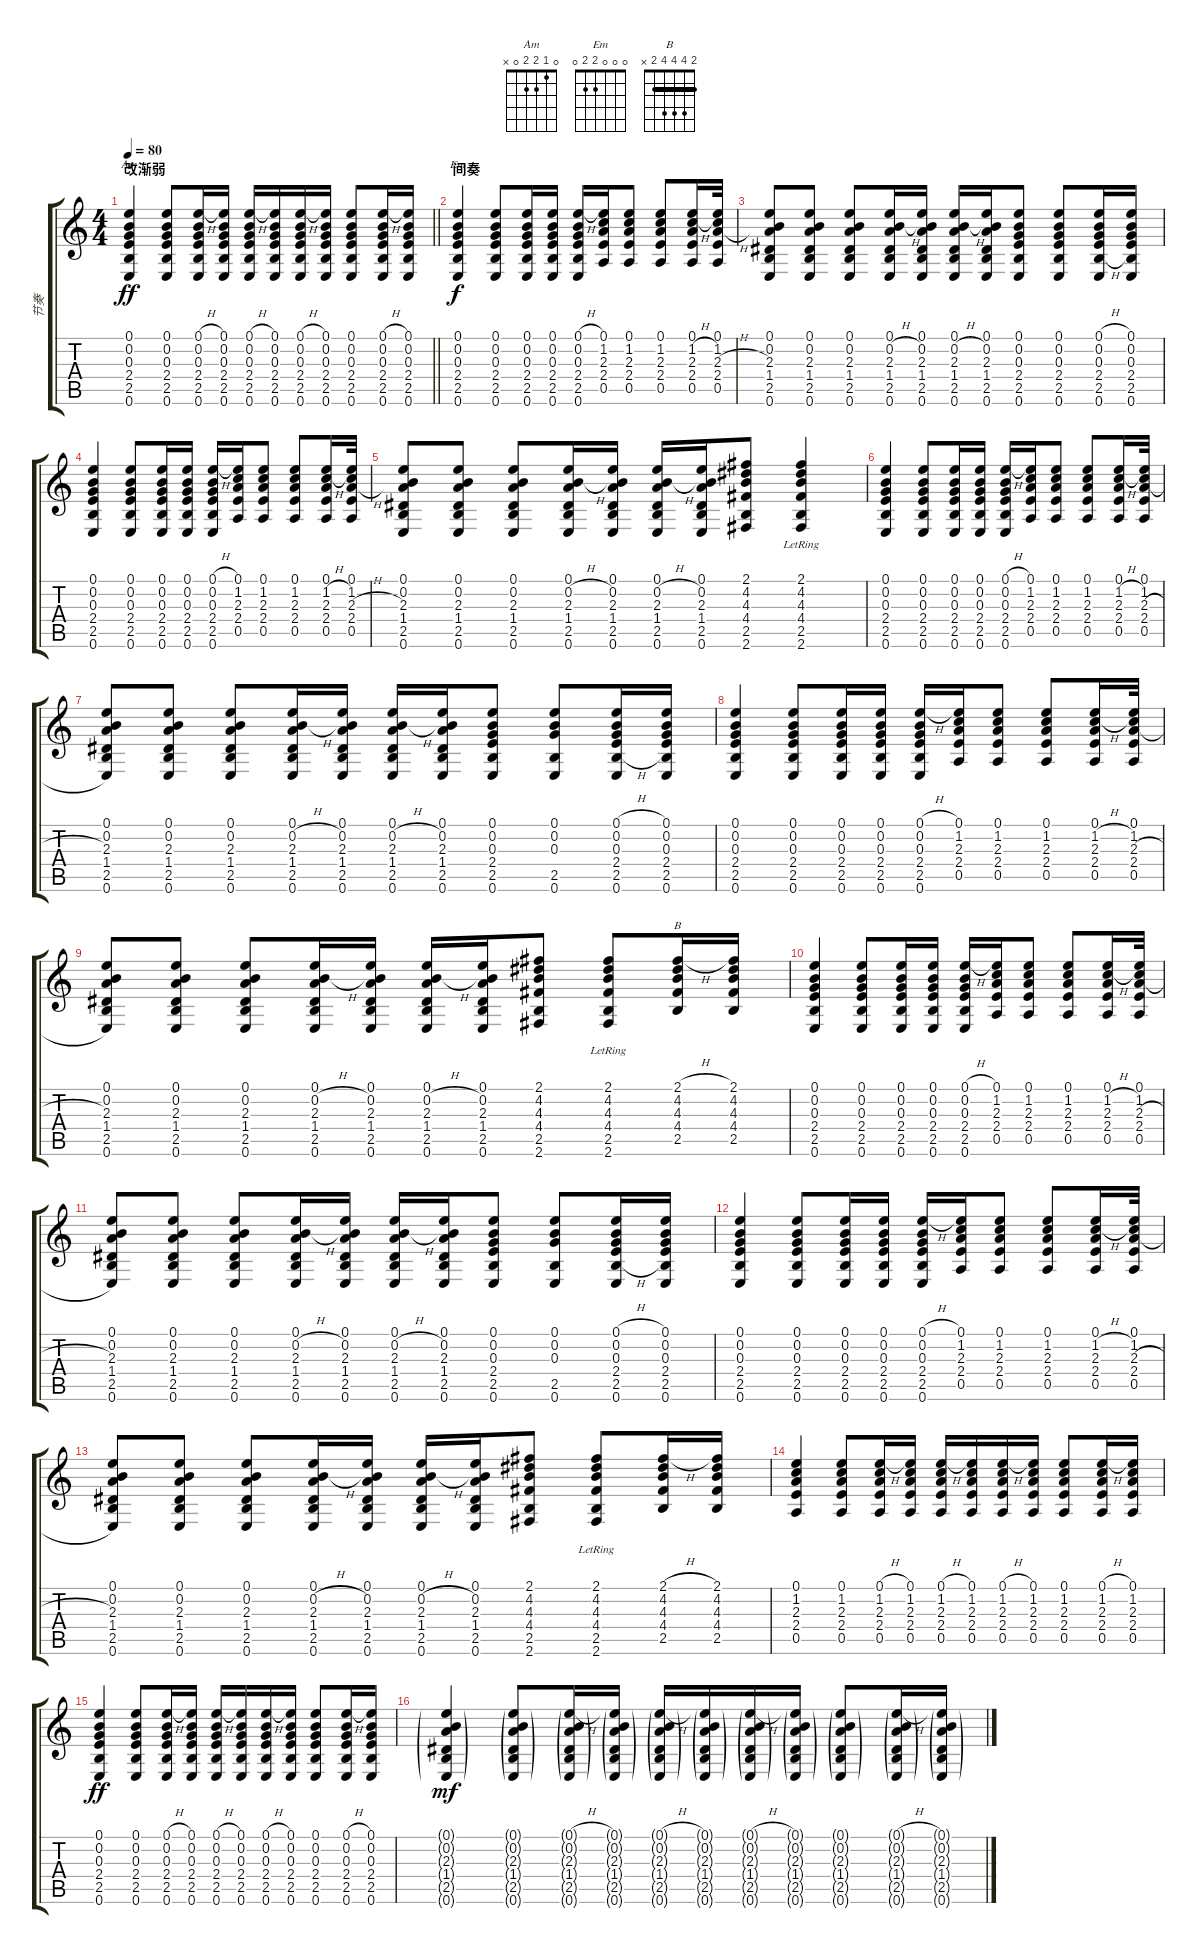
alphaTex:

\track ("节奏" "节奏") {instrument acousticguitarsteel}
\staff {score tabs}
\tuning (E4 B3 G3 D3 A2 E2) {hide}
\chord ("Am" 0 1 2 2 0 x)
\chord ("Em" 0 0 0 2 2 0)
\chord ("B" 2 4 4 4 2 x) {barre 2}
\ts (4 4)
\section ("" "改渐弱")
\tempo 80
\clef g2
\barLineRight lightlight
\ks c
(0.1 0.2 0.3 2.4 2.5 0.6).4{ch "Am" dy ff} (0.1 0.2 0.3 2.4 2.5 0.6).8 (0.1{h} 0.2 0.3 2.4 2.5 0.6).16 (0.1 0.2 0.3 2.4 2.5 0.6).16 (0.1{h} 0.2 0.3 2.4 2.5 0.6).16 (0.1 0.2 0.3 2.4 2.5 0.6).16 (0.1{h} 0.2 0.3 2.4 2.5 0.6).16 (0.1 0.2 0.3 2.4 2.5 0.6).16 (0.1 0.2 0.3 2.4 2.5 0.6).8 (0.1{h} 0.2 0.3 2.4 2.5 0.6).16 (0.1 0.2 0.3 2.4 2.5 0.6).16 |
\section ("" "间奏")
(0.1 0.2 0.3 2.4 2.5 0.6).4{ch "Em" dy f} (0.1 0.2 0.3 2.4 2.5 0.6).8 (0.1 0.2 0.3 2.4 2.5 0.6).16 (0.1 0.2 0.3 2.4 2.5 0.6).16 (0.1{h} 0.2 0.3 2.4 2.5 0.6).16 (0.1 1.2 2.3 2.4 0.5).16 (0.1 1.2 2.3 2.4 0.5).8 (0.1 1.2 2.3 2.4 0.5).8 (0.1 1.2{h} 2.3 2.4 0.5).16 (0.1 1.2 2.3{h} 2.4 0.5).32 |
(0.1 0.2 2.3 1.4 2.5 0.6).8 (0.1 0.2 2.3 1.4 2.5 0.6).8 (0.1 0.2 2.3 1.4 2.5 0.6).8 (0.1 0.2{h} 2.3 1.4 2.5 0.6).16 (0.1 0.2 2.3 1.4 2.5 0.6).16 (0.1 0.2{h} 2.3 1.4 2.5 0.6).16 (0.1 0.2 2.3 1.4 2.5 0.6).16 (0.1 0.2 0.3 2.4 2.5 0.6).8 (0.1 0.2 0.3 2.4 2.5 0.6).8 (0.1{h} 0.2 0.3 2.4 2.5{h} 0.6).16 (0.1 0.2 0.3 2.4 2.5 0.6).16 |
(0.1 0.2 0.3 2.4 2.5 0.6).4 (0.1 0.2 0.3 2.4 2.5 0.6).8 (0.1 0.2 0.3 2.4 2.5 0.6).16 (0.1 0.2 0.3 2.4 2.5 0.6).16 (0.1{h} 0.2 0.3 2.4 2.5 0.6).16 (0.1 1.2 2.3 2.4 0.5).16 (0.1 1.2 2.3 2.4 0.5).8 (0.1 1.2 2.3 2.4 0.5).8 (0.1 1.2{h} 2.3 2.4 0.5).16 (0.1 1.2 2.3{h} 2.4 0.5).32 |
(0.1 0.2 2.3 1.4 2.5 0.6).8 (0.1 0.2 2.3 1.4 2.5 0.6).8 (0.1 0.2 2.3 1.4 2.5 0.6).8 (0.1 0.2{h} 2.3 1.4 2.5 0.6).16 (0.1 0.2 2.3 1.4 2.5 0.6).16 (0.1 0.2{h} 2.3 1.4 2.5 0.6).16 (0.1 0.2 2.3 1.4 2.5 0.6).16 (2.1 4.2 4.3 4.4 2.5 2.6).8 (2.1 4.2{lr} 4.3 4.4 2.5 2.6).4 |
(0.1 0.2 0.3 2.4 2.5 0.6).4 (0.1 0.2 0.3 2.4 2.5 0.6).8 (0.1 0.2 0.3 2.4 2.5 0.6).16 (0.1 0.2 0.3 2.4 2.5 0.6).16 (0.1{h} 0.2 0.3 2.4 2.5 0.6).16 (0.1 1.2 2.3 2.4 0.5).16 (0.1 1.2 2.3 2.4 0.5).8 (0.1 1.2 2.3 2.4 0.5).8 (0.1 1.2{h} 2.3 2.4 0.5).16 (0.1 1.2 2.3{h} 2.4 0.5).32 |
(0.1 0.2 2.3 1.4 2.5 0.6).8 (0.1 0.2 2.3 1.4 2.5 0.6).8 (0.1 0.2 2.3 1.4 2.5 0.6).8 (0.1 0.2{h} 2.3 1.4 2.5 0.6).16 (0.1 0.2 2.3 1.4 2.5 0.6).16 (0.1 0.2{h} 2.3 1.4 2.5 0.6).16 (0.1 0.2 2.3 1.4 2.5 0.6).16 (0.1 0.2 0.3 2.4 2.5 0.6).8 (0.1 0.2 0.3 2.5 0.6).8 (0.1{h} 0.2 0.3 2.4 2.5{h} 0.6).16 (0.1 0.2 0.3 2.4 2.5 0.6).16 |
(0.1 0.2 0.3 2.4 2.5 0.6).4 (0.1 0.2 0.3 2.4 2.5 0.6).8 (0.1 0.2 0.3 2.4 2.5 0.6).16 (0.1 0.2 0.3 2.4 2.5 0.6).16 (0.1{h} 0.2 0.3 2.4 2.5 0.6).16 (0.1 1.2 2.3 2.4 0.5).16 (0.1 1.2 2.3 2.4 0.5).8 (0.1 1.2 2.3 2.4 0.5).8 (0.1 1.2{h} 2.3 2.4 0.5).16 (0.1 1.2 2.3{h} 2.4 0.5).32 |
(0.1 0.2 2.3 1.4 2.5 0.6).8 (0.1 0.2 2.3 1.4 2.5 0.6).8 (0.1 0.2 2.3 1.4 2.5 0.6).8 (0.1 0.2{h} 2.3 1.4 2.5 0.6).16 (0.1 0.2 2.3 1.4 2.5 0.6).16 (0.1 0.2{h} 2.3 1.4 2.5 0.6).16 (0.1 0.2 2.3 1.4 2.5 0.6).16 (2.1 4.2 4.3 4.4 2.5 2.6).8 (2.1 4.2{lr} 4.3 4.4 2.5 2.6).8 (2.1{h} 4.2 4.3 4.4 2.5).16{ch "B"} (2.1 4.2 4.3 4.4 2.5).16 |
(0.1 0.2 0.3 2.4 2.5 0.6).4 (0.1 0.2 0.3 2.4 2.5 0.6).8 (0.1 0.2 0.3 2.4 2.5 0.6).16 (0.1 0.2 0.3 2.4 2.5 0.6).16 (0.1{h} 0.2 0.3 2.4 2.5 0.6).16 (0.1 1.2 2.3 2.4 0.5).16 (0.1 1.2 2.3 2.4 0.5).8 (0.1 1.2 2.3 2.4 0.5).8 (0.1 1.2{h} 2.3 2.4 0.5).16 (0.1 1.2 2.3{h} 2.4 0.5).32 |
(0.1 0.2 2.3 1.4 2.5 0.6).8 (0.1 0.2 2.3 1.4 2.5 0.6).8 (0.1 0.2 2.3 1.4 2.5 0.6).8 (0.1 0.2{h} 2.3 1.4 2.5 0.6).16 (0.1 0.2 2.3 1.4 2.5 0.6).16 (0.1 0.2{h} 2.3 1.4 2.5 0.6).16 (0.1 0.2 2.3 1.4 2.5 0.6).16 (0.1 0.2 0.3 2.4 2.5 0.6).8 (0.1 0.2 0.3 2.5 0.6).8 (0.1{h} 0.2 0.3 2.4 2.5{h} 0.6).16 (0.1 0.2 0.3 2.4 2.5 0.6).16 |
(0.1 0.2 0.3 2.4 2.5 0.6).4 (0.1 0.2 0.3 2.4 2.5 0.6).8 (0.1 0.2 0.3 2.4 2.5 0.6).16 (0.1 0.2 0.3 2.4 2.5 0.6).16 (0.1{h} 0.2 0.3 2.4 2.5 0.6).16 (0.1 1.2 2.3 2.4 0.5).16 (0.1 1.2 2.3 2.4 0.5).8 (0.1 1.2 2.3 2.4 0.5).8 (0.1 1.2{h} 2.3 2.4 0.5).16 (0.1 1.2 2.3{h} 2.4 0.5).32 |
(0.1 0.2 2.3 1.4 2.5 0.6).8 (0.1 0.2 2.3 1.4 2.5 0.6).8 (0.1 0.2 2.3 1.4 2.5 0.6).8 (0.1 0.2{h} 2.3 1.4 2.5 0.6).16 (0.1 0.2 2.3 1.4 2.5 0.6).16 (0.1 0.2{h} 2.3 1.4 2.5 0.6).16 (0.1 0.2 2.3 1.4 2.5 0.6).16 (2.1 4.2 4.3 4.4 2.5 2.6).8 (2.1 4.2{lr} 4.3 4.4 2.5 2.6).8 (2.1{h} 4.2 4.3 4.4 2.5).16 (2.1 4.2 4.3 4.4 2.5).16 |
(0.1 1.2 2.3 2.4 0.5).4 (0.1 1.2 2.3 2.4 0.5).8 (0.1{h} 1.2 2.3 2.4 0.5).16 (0.1 1.2 2.3 2.4 0.5).16 (0.1{h} 1.2 2.3 2.4 0.5).16 (0.1 1.2 2.3 2.4 0.5).16 (0.1{h} 1.2 2.3 2.4 0.5).16 (0.1 1.2 2.3 2.4 0.5).16 (0.1 1.2 2.3 2.4 0.5).8 (0.1{h} 1.2 2.3 2.4 0.5).16 (0.1 1.2 2.3 2.4 0.5).16 |
(0.1 0.2 0.3 2.4 2.5 0.6).4{dy ff} (0.1 0.2 0.3 2.4 2.5 0.6).8 (0.1{h} 0.2 0.3 2.4 2.5 0.6).16 (0.1 0.2 0.3 2.4 2.5 0.6).16 (0.1{h} 0.2 0.3 2.4 2.5 0.6).16 (0.1 0.2 0.3 2.4 2.5 0.6).16 (0.1{h} 0.2 0.3 2.4 2.5 0.6).16 (0.1 0.2 0.3 2.4 2.5 0.6).16 (0.1 0.2 0.3 2.4 2.5 0.6).8 (0.1{h} 0.2 0.3 2.4 2.5 0.6).16 (0.1 0.2 0.3 2.4 2.5 0.6).16 |
(0.1{g} 0.2{g} 2.3{g} 1.4{g} 2.5{g} 0.6{g}).4{dy mf} (0.1{g} 0.2{g} 2.3{g} 1.4{g} 2.5{g} 0.6{g}).8 (0.1{h g} 0.2{g} 2.3{g} 1.4{g} 2.5{g} 0.6{g}).16 (0.1{g} 0.2{g} 2.3{g} 1.4{g} 2.5{g} 0.6{g}).16 (0.1{h g} 0.2{g} 2.3{g} 1.4{g} 2.5{g} 0.6{g}).16 (0.1{g} 0.2{g} 2.3{g} 1.4{g} 2.5{g} 0.6{g}).16 (0.1{h g} 0.2{g} 2.3{g} 1.4{g} 2.5{g} 0.6{g}).16 (0.1{g} 0.2{g} 2.3{g} 1.4{g} 2.5{g} 0.6{g}).16 (0.1{g} 0.2{g} 2.3{g} 1.4{g} 2.5{g} 0.6{g}).8 (0.1{h g} 0.2{g} 2.3{g} 1.4{g} 2.5{g} 0.6{g}).16 (0.1{g} 0.2{g} 2.3{g} 1.4{g} 2.5{g} 0.6{g}).16
